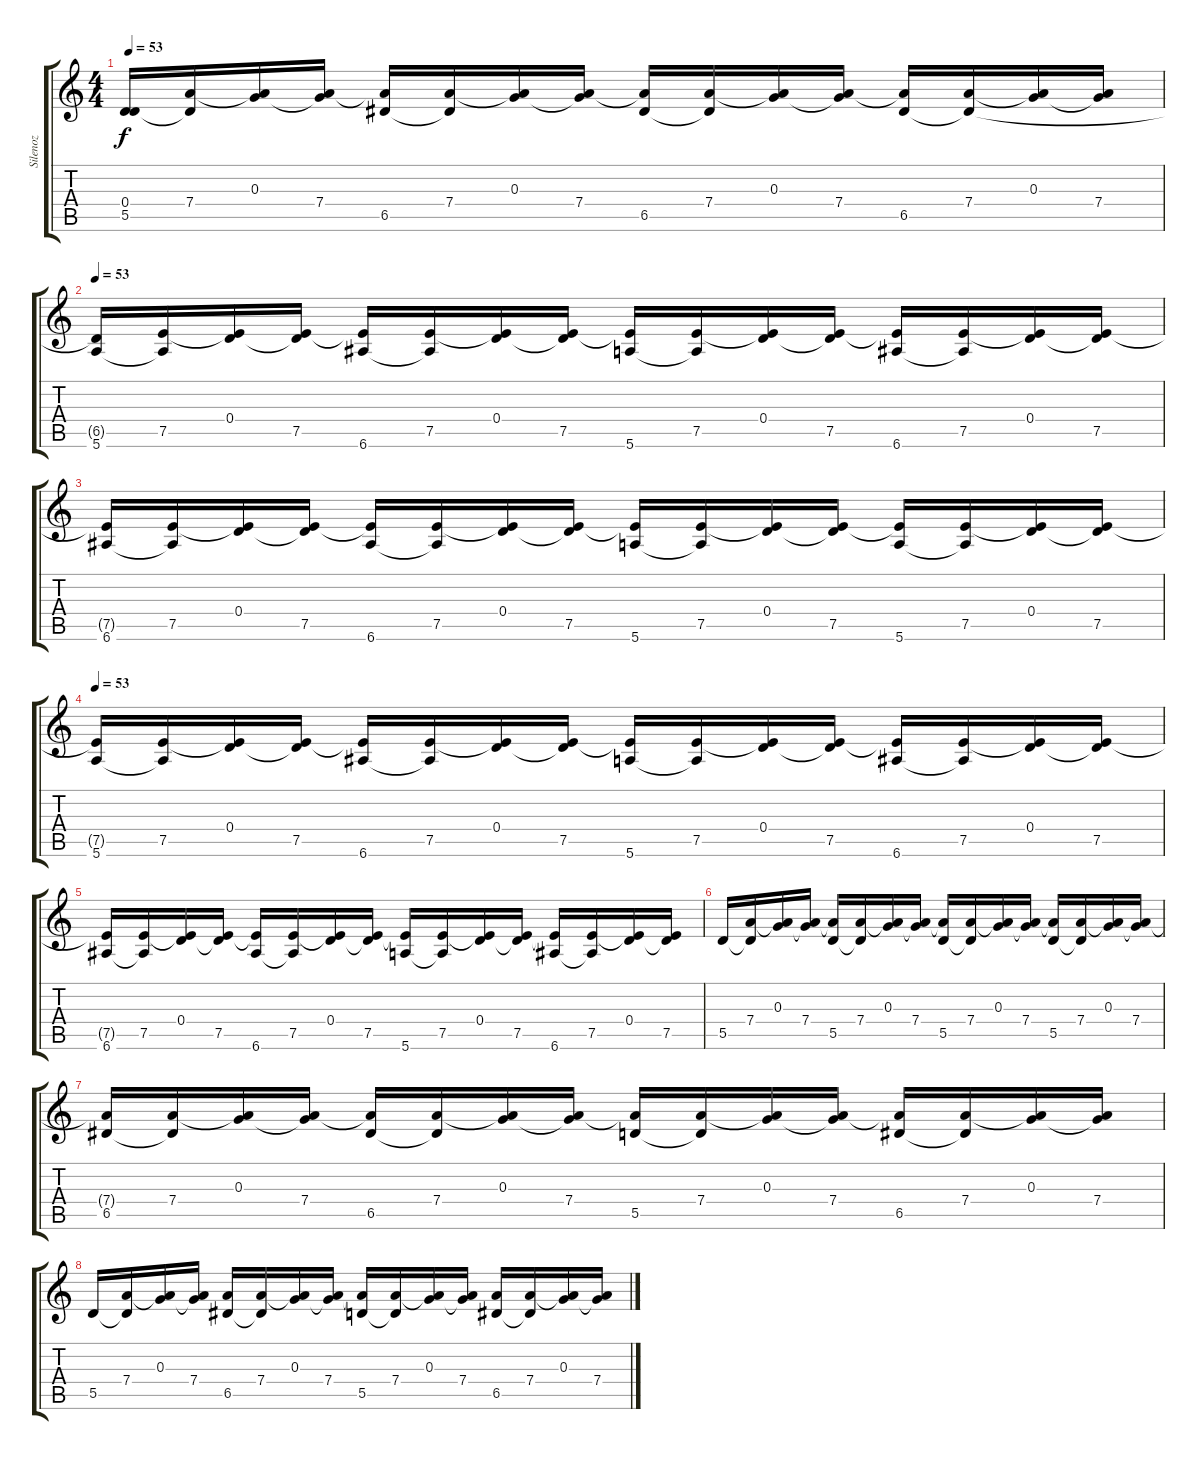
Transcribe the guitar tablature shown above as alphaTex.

\track ("Silenoz" "Silenoz") {instrument distortionguitar}
\staff {score tabs}
\tuning (E4 B3 G3 D3 A2 E2) {hide}
\ts (4 4)
\tempo 53
\clef g2
\ks c
(0.4{t} 5.5).16{dy f} (7.4 5.5{t}).16 (0.3 7.4{t}).16 (0.3{t} 7.4).16 (7.4{t} 6.5).16 (7.4 6.5{t}).16 (0.3 7.4{t}).16 (0.3{t} 7.4).16 (7.4{t} 6.5).16 (7.4 6.5{t}).16 (0.3 7.4{t}).16 (0.3{t} 7.4).16 (7.4{t} 6.5).16 (7.4 6.5{t}).16 (0.3 7.4{t}).16 (0.3{t} 7.4).16 |
\tempo 53
(6.5{t} 5.6).16 (7.5 5.6{t}).16 (0.4 7.5{t}).16 (0.4{t} 7.5).16 (7.5{t} 6.6).16 (7.5 6.6{t}).16 (0.4 7.5{t}).16 (0.4{t} 7.5).16 (7.5{t} 5.6).16 (7.5 5.6{t}).16 (0.4 7.5{t}).16 (0.4{t} 7.5).16 (7.5{t} 6.6).16 (7.5 6.6{t}).16 (0.4 7.5{t}).16 (0.4{t} 7.5).16 |
(7.5{t} 6.6).16 (7.5 6.6{t}).16 (0.4 7.5{t}).16 (0.4{t} 7.5).16 (7.5{t} 6.6).16 (7.5 6.6{t}).16 (0.4 7.5{t}).16 (0.4{t} 7.5).16 (7.5{t} 5.6).16 (7.5 5.6{t}).16 (0.4 7.5{t}).16 (0.4{t} 7.5).16 (7.5{t} 5.6).16 (7.5 5.6{t}).16 (0.4 7.5{t}).16 (0.4{t} 7.5).16 |
\tempo 53
(7.5{t} 5.6).16 (7.5 5.6{t}).16 (0.4 7.5{t}).16 (0.4{t} 7.5).16 (7.5{t} 6.6).16 (7.5 6.6{t}).16 (0.4 7.5{t}).16 (0.4{t} 7.5).16 (7.5{t} 5.6).16 (7.5 5.6{t}).16 (0.4 7.5{t}).16 (0.4{t} 7.5).16 (7.5{t} 6.6).16 (7.5 6.6{t}).16 (0.4 7.5{t}).16 (0.4{t} 7.5).16 |
(7.5{t} 6.6).16 (7.5 6.6{t}).16 (0.4 7.5{t}).16 (0.4{t} 7.5).16 (7.5{t} 6.6).16 (7.5 6.6{t}).16 (0.4 7.5{t}).16 (0.4{t} 7.5).16 (7.5{t} 5.6).16 (7.5 5.6{t}).16 (0.4 7.5{t}).16 (0.4{t} 7.5).16 (7.5{t} 6.6).16 (7.5 6.6{t}).16 (0.4 7.5{t}).16 (0.4{t} 7.5).16 |
5.5.16 (7.4 5.5{t}).16 (0.3 7.4{t}).16 (0.3{t} 7.4).16 (7.4{t} 5.5).16 (7.4 5.5{t}).16 (0.3 7.4{t}).16 (0.3{t} 7.4).16 (7.4{t} 5.5).16 (7.4 5.5{t}).16 (0.3 7.4{t}).16 (0.3{t} 7.4).16 (7.4{t} 5.5).16 (7.4 5.5{t}).16 (0.3 7.4{t}).16 (0.3{t} 7.4).16 |
(7.4{t} 6.5).16 (7.4 6.5{t}).16 (0.3 7.4{t}).16 (0.3{t} 7.4).16 (7.4{t} 6.5).16 (7.4 6.5{t}).16 (0.3 7.4{t}).16 (0.3{t} 7.4).16 (7.4{t} 5.5).16 (7.4 5.5{t}).16 (0.3 7.4{t}).16 (0.3{t} 7.4).16 (7.4{t} 6.5).16 (7.4 6.5{t}).16 (0.3 7.4{t}).16 (0.3{t} 7.4).16 |
5.5.16 (7.4 5.5{t}).16 (0.3 7.4{t}).16 (0.3{t} 7.4).16 (7.4{t} 6.5).16 (7.4 6.5{t}).16 (0.3 7.4{t}).16 (0.3{t} 7.4).16 (7.4{t} 5.5).16 (7.4 5.5{t}).16 (0.3 7.4{t}).16 (0.3{t} 7.4).16 (7.4{t} 6.5).16 (7.4 6.5{t}).16 (0.3 7.4{t}).16 (0.3{t} 7.4).16
